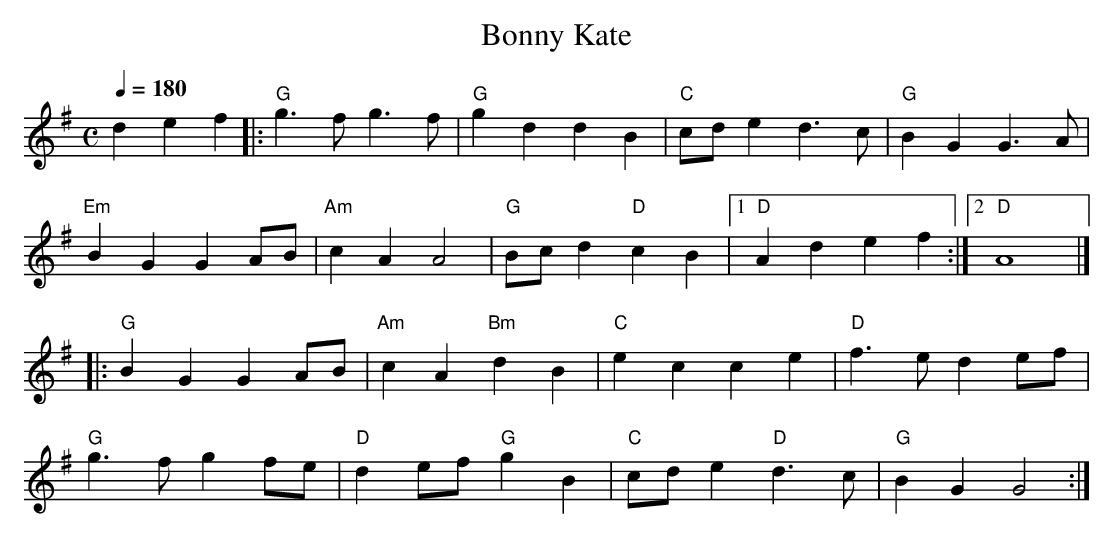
X:1
T: Bonny Kate
M: C
L: 1/4
K: G
Q: 180
d e f |: "G" g>f g>f | "G" g d d B | "C" c/d/ e d>c | "G" B G G>A |
"Em" B G G A/B/ | "Am" c A A2 | "G" B/c/ d "D" c B |\
 [1 "D" A d e f :| [2 "D" A4 |]
|: "G" B GG A/B/ | "Am" c A "Bm" d B | "C" e c c e | "D" f> e d e/f/ |
"G" g>f g f/e/ | "D" d e/f/ "G" g B | "C" c/d/ e "D" d>c | "G" B G G2 :|
